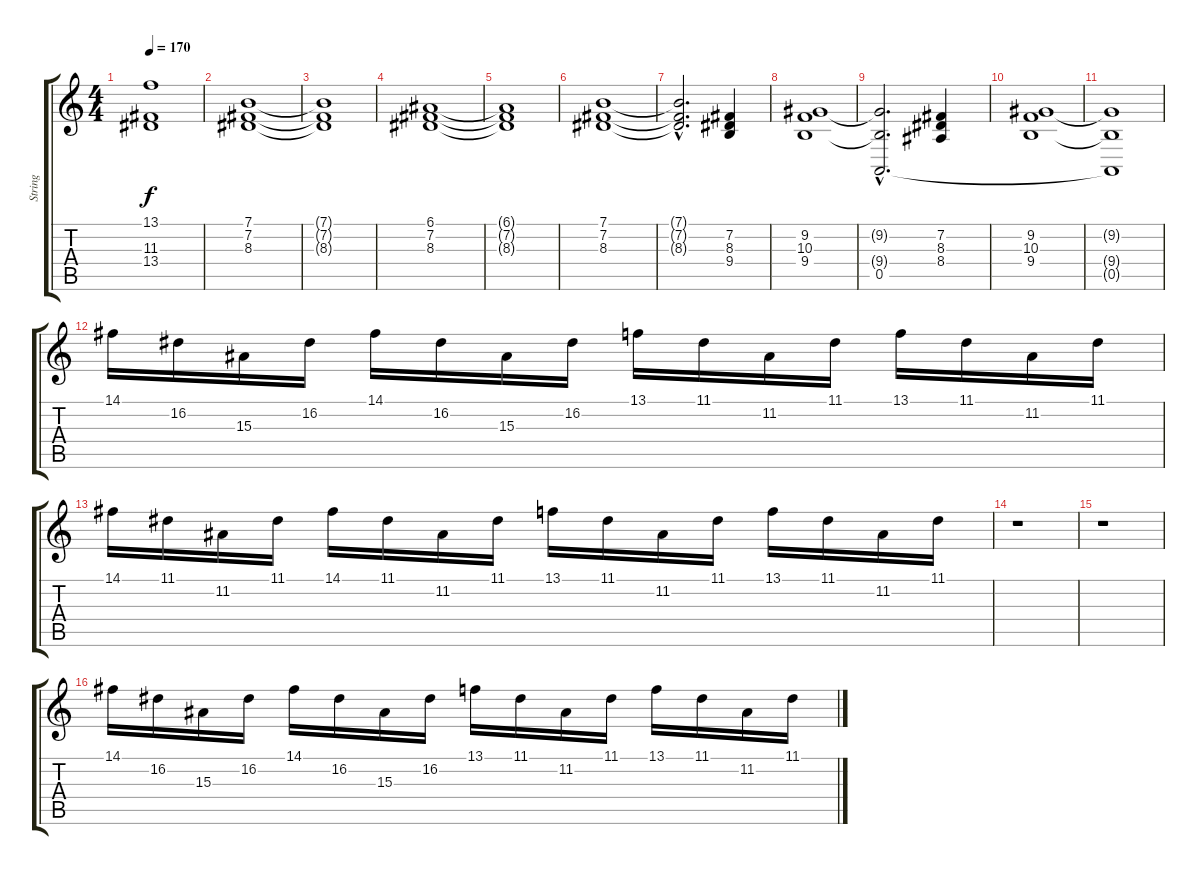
\track ("String" "String") {instrument harpsichord}
\staff {score tabs}
\tuning (E4 B3 G3 D3 A2 E2) {hide}
\ts (4 4)
\tempo 170
\clef g2
\ks c
(13.1{t} 11.3{t} 13.4{t}).1{dy f} |
(7.1 7.2 8.3).1 |
(7.1{t} 7.2{t} 8.3{t}).1 |
(6.1 7.2 8.3).1 |
(6.1{t} 7.2{t} 8.3{t}).1 |
(7.1 7.2 8.3).1 |
(7.1{hac t} 7.2{hac t} 8.3{hac t}).2{d} (7.2 8.3 9.4).4 |
(9.2 10.3 9.4).1 |
(9.2{hac t} 9.4{hac t} 0.5{hac}).2{d} (7.2 8.3 8.4).4 |
(9.2 10.3 9.4).1 |
(9.2{t} 9.4{t} 0.5{t}).1 |
14.1.16{volume 16 instrument harpsichord} 16.2.16 15.3.16 16.2.16 14.1.16 16.2.16 15.3.16 16.2.16 13.1.16 11.1.16 11.2.16 11.1.16 13.1.16 11.1.16 11.2.16 11.1.16 |
14.1.16 11.1.16 11.2.16 11.1.16 14.1.16 11.1.16 11.2.16 11.1.16 13.1.16 11.1.16 11.2.16 11.1.16 13.1.16 11.1.16 11.2.16 11.1.16 |
r.1 |
r.1 |
14.1.16 16.2.16 15.3.16 16.2.16 14.1.16 16.2.16 15.3.16 16.2.16 13.1.16 11.1.16 11.2.16 11.1.16 13.1.16 11.1.16 11.2.16 11.1.16
